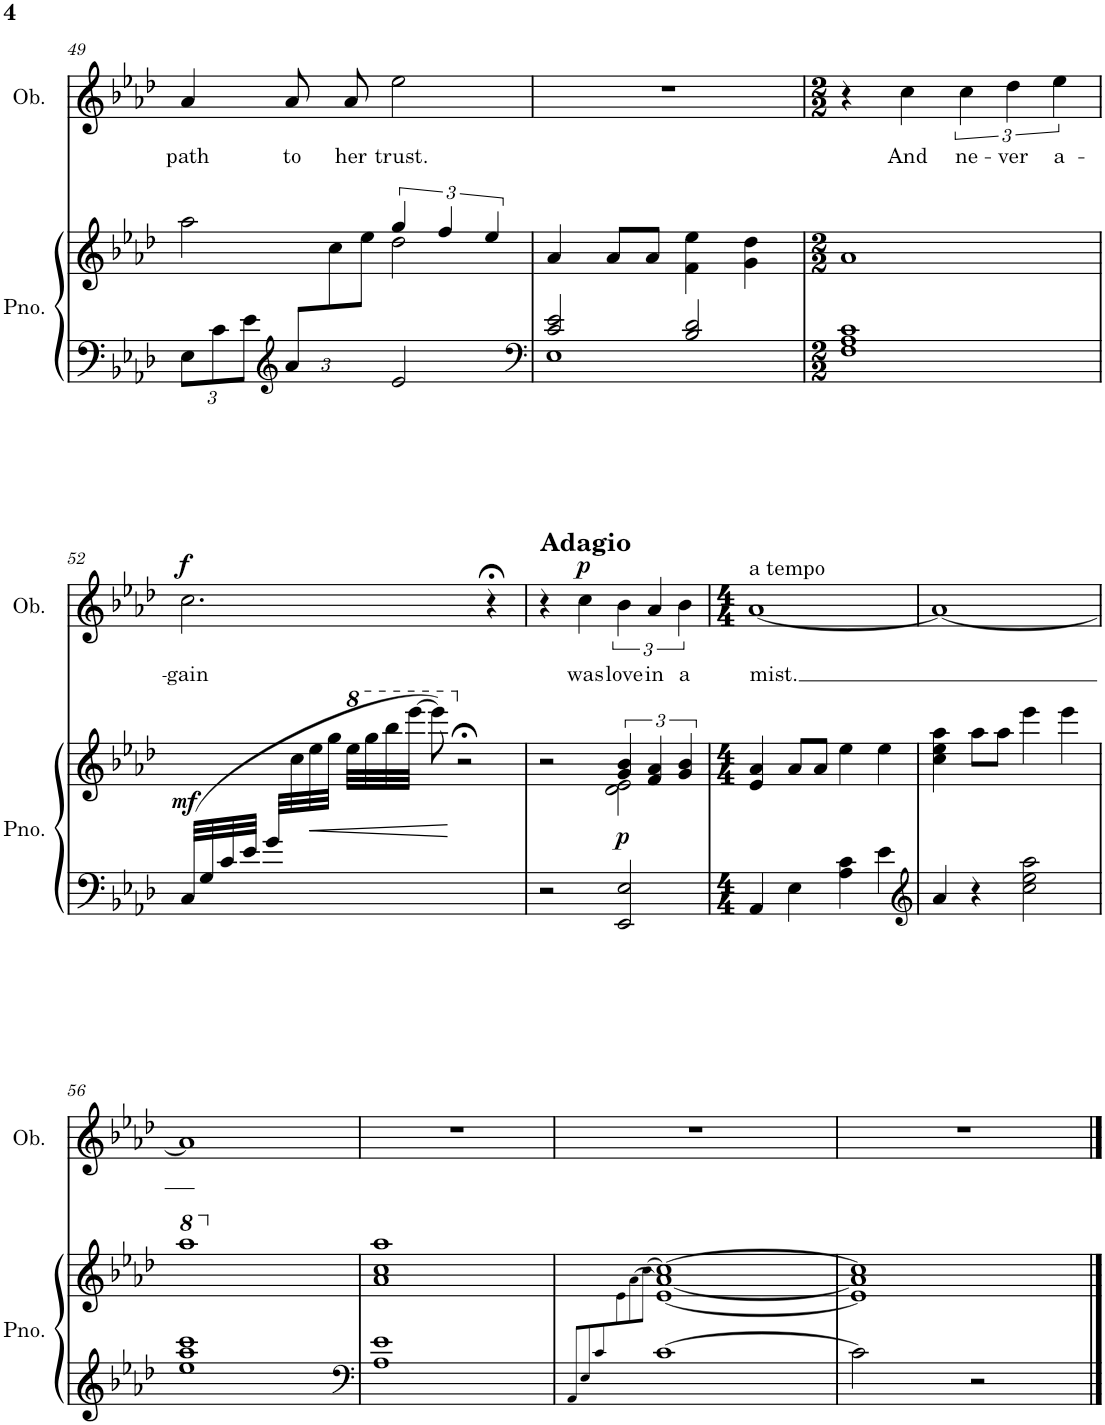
**kern	**kern	**dynam	**kern	**text	**dynam
*part2	*part2	*part2	*part1	*part1	*part1
*staff3	*staff2	*staff2/3	*staff1	*staff1	*staff1
*I"Piano	*	*	*I"Oboe	*	*
*I'Pno.	*	*	*I'Ob.	*	*
!!LO:PB:g=z
*clefF4	*clefG2	*	*clefG2	*	*
*k[b-e-a-d-]	*k[b-e-a-d-]	*	*k[b-e-a-d-]	*	*
*M4/4	*M4/4	*	*M4/4	*	*
*Xbrackettup	*	*	*	*	*
=49	=49	=49	=49	=49	=49
*	*^	*	*	*	*
*	*	*^	*	*	*	*
!	!	!	!	!	!	!LO:LY:b	!
12E-\L	2aa-\	2ryy	3ryy	.	4a-/	path	.
12c\	.	.	.	.	.	.	.
12e-\J	.	.	.	.	.	.	.
*clefG2	*	*	*	*	*	*	*
!	!	!	!	!	!	!LO:LY:b	!
12a-/L	.	.	.	.	8a-/L	to	.
6ryy	.	.	12cc\	.	.	.	.
!	!	!	!	!	!	!LO:LY:b	!
.	.	.	.	.	8a-/J	her	.
.	.	.	12ee-\J	.	.	.	.
!	!	!	!	!	!	!LO:LY:b	!
2e-/	6gg/	2dd-\	2ryy	.	2ee-\	trust.	.
.	6ff/	.	.	.	.	.	.
.	6ee-/	.	.	.	.	.	.
*	*v	*v	*v	*	*	*	*
=50	=50	=50	=50	=50	=50
*clefF4	*	*	*	*	*
*^	*	*	*	*	*
2c/ 2e-/	1E-	4a-/	.	1r	.	.
.	.	8a-/L	.	.	.	.
.	.	8a-/J	.	.	.	.
2B-/ 2d-/	.	4f\ 4ee-\	.	.	.	.
.	.	4g\ 4dd-\	.	.	.	.
*v	*v	*	*	*	*	*
=51	=51	=51	=51	=51	=51
*M2/2	*M2/2	*	*M2/2	*	*
1F 1A- 1c	1a-	.	4r	.	.
!	!	!	!	!LO:LY:b	!
.	.	.	4cc\	And	.
!	!	!	!	!LO:LY:b	!
.	.	.	6cc\	ne-	.
!	!	!	!	!LO:LY:b	!
.	.	.	6dd-\	-ver	.
!	!	!	!	!LO:LY:b	!
.	.	.	6ee-\	a-	.
!!LO:LB:g=z
=52	=52	=52	=52	=52	=52
*^	*	*	*	*	*
!	!	!	!LO:DY:b	!	!LO:LY:b	!LO:DY:a
(32C/LLL	1ryy	32ryy	mf	2.cc\	-gain	f
32G/	.	.	.	.	.	.
32c/	.	.	.	.	.	.
32e-/JJJ	.	.	.	.	.	.
32g/LLL	.	.	.	.	.	.
2ryy	.	32cc\	.	.	.	.
!	!	!	!LO:HP:b	!	!	!
.	.	32ee-\	<	.	.	.
.	.	32gg\JJJ	.	.	.	.
*	*	*8va	*	*	*	*
.	.	32eee-\LLL	.	.	.	.
.	.	32ggg\	.	.	.	.
.	.	32bbb-\	.	.	.	.
.	.	[32eeee-\JJJ	.	.	.	.
.	.	8eeee-\])	.	.	.	.
*	*	*X8va	*	*	*	*
.	.	2r;<	[	.	.	.
4ryy	.	.	.	.	.	.
.	.	.	.	4r;<	.	.
16.ryy	.	.	.	.	.	.
*v	*v	*	*	*	*	*
=53	=53	=53	=53	=53	=53
*	*^	*	*	*	*
!	!	!	!	!LO:TX:a:B:t=Adagio	!	!
2r	2r	2ryy	.	4r	.	.
!	!	!	!	!	!LO:LY:b	!LO:DY:a
.	.	.	.	4cc\	was	p
!	!	!	!LO:DY:b	!	!LO:LY:b	!
2EE-/ 2E-/	6g/ 6b-/	2d-\ 2e-\	p	6b-\	love	.
!	!	!	!	!	!LO:LY:b	!
.	6f/ 6a-/	.	.	6a-/	in	.
!	!	!	!	!	!LO:LY:b	!
.	6g/ 6b-/	.	.	6b-\	a	.
*	*v	*v	*	*	*	*
=54	=54	=54	=54	=54	=54
*M4/4	*M4/4	*	*M4/4	*	*
!	!	!	!LO:TX:a:t=a tempo	!	!
!	!	!	!	!LO:LY:b	!
4AA-/	4e-/ 4a-/	.	[1a-	mist.	.
4E-\	8a-/L	.	.	.	.
.	8a-/J	.	.	.	.
4A-\ 4c\	4ee-\	.	.	.	.
4e-\	4ee-\	.	.	.	.
=55	=55	=55	=55	=55	=55
*clefG2	*	*	*	*	*
4a-/	4cc\ 4ee-\ 4aa-\	.	1a-_	.	.
4r	8aa-\L	.	.	.	.
.	8aa-\J	.	.	.	.
2cc\ 2ee-\ 2aa-\	4eee-\	.	.	.	.
.	4eee-\	.	.	.	.
!!LO:LB:g=z
=56	=56	=56	=56	=56	=56
*	*8va	*	*	*	*
1ee- 1aa- 1ccc	1aaa-	.	1a-]	.	.
=57	=57	=57	=57	=57	=57
*clefF4	*	*	*	*	*
*	*X8va	*	*	*	*
1A- 1e-	1a- 1cc 1aa-	.	1r	.	.
=58	=58	=58	=58	=58	=58
8qAA-/L	8qe-\	.	.	.	.
8qE-/	[8qa-\	.	.	.	.
8qc/	[8qcc\J	.	.	.	.
*^	*	*	*	*	*
1ryy	[1c	[1e- 1a-_ 1cc_	.	1r	.	.
*v	*v	*	*	*	*	*
=59	=59	=59	=59	=59	=59
2c\]	1e-] 1a-] 1cc]	.	1r	.	.
2r	.	.	.	.	.
==	==	==	==	==	==
*-	*-	*-	*-	*-	*-
